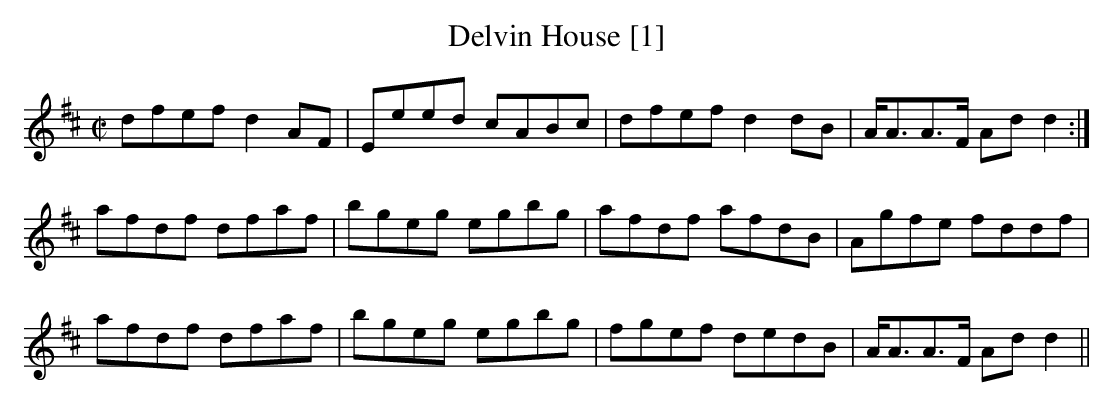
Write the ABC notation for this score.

X:1
T:Delvin House [1]
M:C|
L:1/8
K:D
dfef d2 AF|Eeed cABc|dfef d2 dB|A<AA>F Ad d2:|
afdf dfaf|bgeg egbg|afdf afdB|Agfe fddf|
afdf dfaf|bgeg egbg|fgef dedB|A<AA>F Ad d2||
